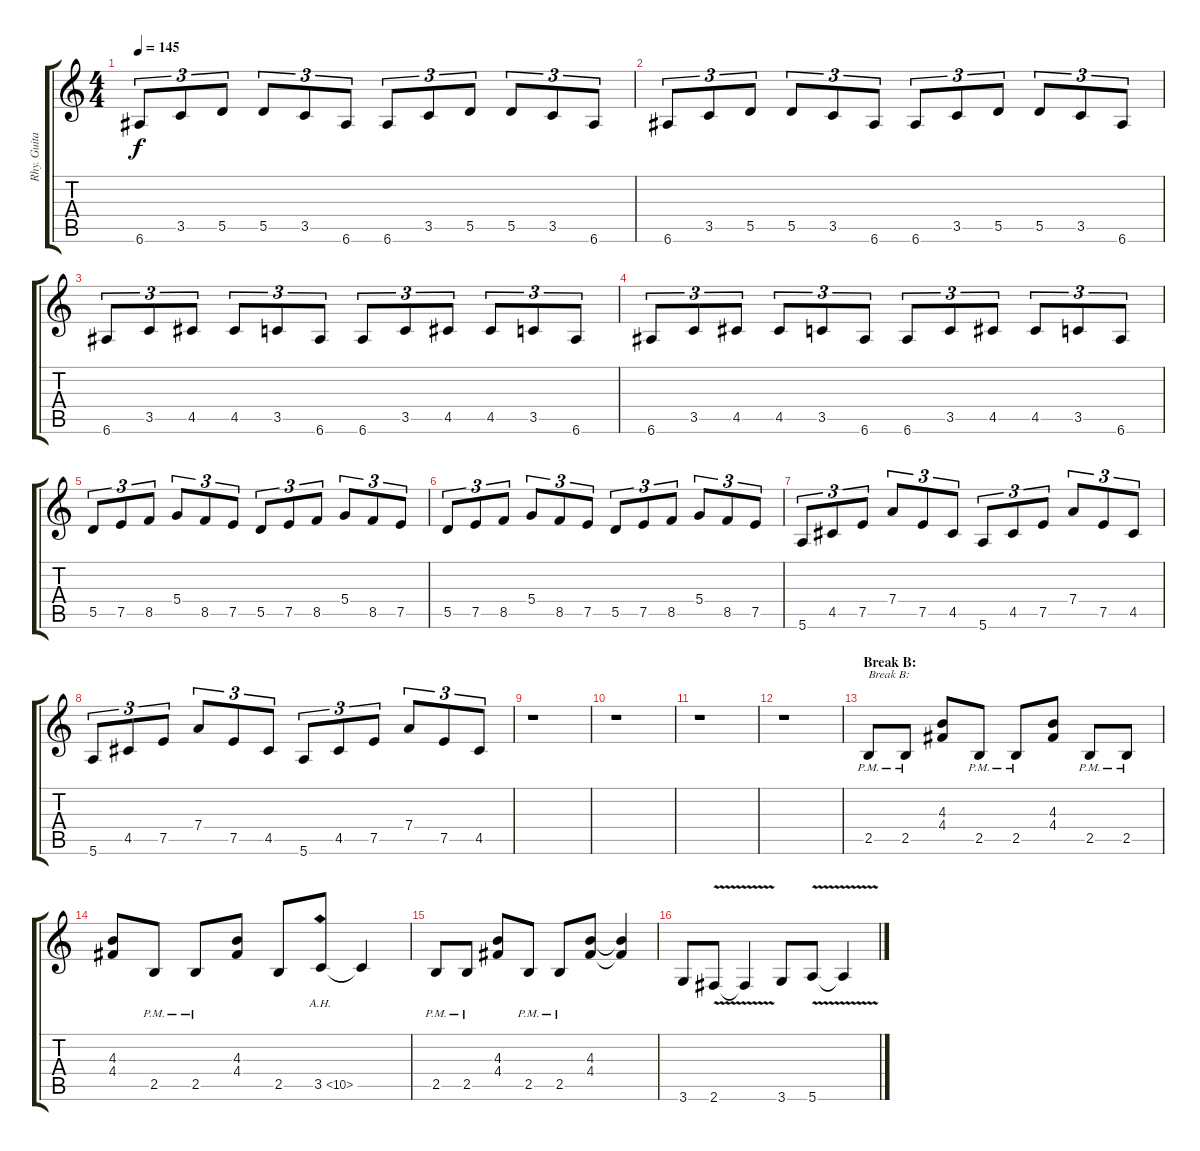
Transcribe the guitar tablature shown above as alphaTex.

\track ("Rhy. Guitar 1" "Rhy. Guita") {instrument distortionguitar}
\staff {score tabs}
\tuning (E4 B3 G3 D3 A2 E2) {hide}
\ts (4 4)
\tempo 145
\clef g2
\ks c
6.6.8{tu (3 2) dy f} 3.5.8{tu (3 2)} 5.5.8{tu (3 2)} 5.5.8{tu (3 2)} 3.5.8{tu (3 2)} 6.6.8{tu (3 2)} 6.6.8{tu (3 2)} 3.5.8{tu (3 2)} 5.5.8{tu (3 2)} 5.5.8{tu (3 2)} 3.5.8{tu (3 2)} 6.6.8{tu (3 2)} |
6.6.8{tu (3 2)} 3.5.8{tu (3 2)} 5.5.8{tu (3 2)} 5.5.8{tu (3 2)} 3.5.8{tu (3 2)} 6.6.8{tu (3 2)} 6.6.8{tu (3 2)} 3.5.8{tu (3 2)} 5.5.8{tu (3 2)} 5.5.8{tu (3 2)} 3.5.8{tu (3 2)} 6.6.8{tu (3 2)} |
6.6.8{tu (3 2)} 3.5.8{tu (3 2)} 4.5.8{tu (3 2)} 4.5.8{tu (3 2)} 3.5.8{tu (3 2)} 6.6.8{tu (3 2)} 6.6.8{tu (3 2)} 3.5.8{tu (3 2)} 4.5.8{tu (3 2)} 4.5.8{tu (3 2)} 3.5.8{tu (3 2)} 6.6.8{tu (3 2)} |
6.6.8{tu (3 2)} 3.5.8{tu (3 2)} 4.5.8{tu (3 2)} 4.5.8{tu (3 2)} 3.5.8{tu (3 2)} 6.6.8{tu (3 2)} 6.6.8{tu (3 2)} 3.5.8{tu (3 2)} 4.5.8{tu (3 2)} 4.5.8{tu (3 2)} 3.5.8{tu (3 2)} 6.6.8{tu (3 2)} |
5.5.8{tu (3 2)} 7.5.8{tu (3 2)} 8.5.8{tu (3 2)} 5.4.8{tu (3 2)} 8.5.8{tu (3 2)} 7.5.8{tu (3 2)} 5.5.8{tu (3 2)} 7.5.8{tu (3 2)} 8.5.8{tu (3 2)} 5.4.8{tu (3 2)} 8.5.8{tu (3 2)} 7.5.8{tu (3 2)} |
5.5.8{tu (3 2)} 7.5.8{tu (3 2)} 8.5.8{tu (3 2)} 5.4.8{tu (3 2)} 8.5.8{tu (3 2)} 7.5.8{tu (3 2)} 5.5.8{tu (3 2)} 7.5.8{tu (3 2)} 8.5.8{tu (3 2)} 5.4.8{tu (3 2)} 8.5.8{tu (3 2)} 7.5.8{tu (3 2)} |
5.6.8{tu (3 2)} 4.5.8{tu (3 2)} 7.5.8{tu (3 2)} 7.4.8{tu (3 2)} 7.5.8{tu (3 2)} 4.5.8{tu (3 2)} 5.6.8{tu (3 2)} 4.5.8{tu (3 2)} 7.5.8{tu (3 2)} 7.4.8{tu (3 2)} 7.5.8{tu (3 2)} 4.5.8{tu (3 2)} |
5.6.8{tu (3 2)} 4.5.8{tu (3 2)} 7.5.8{tu (3 2)} 7.4.8{tu (3 2)} 7.5.8{tu (3 2)} 4.5.8{tu (3 2)} 5.6.8{tu (3 2)} 4.5.8{tu (3 2)} 7.5.8{tu (3 2)} 7.4.8{tu (3 2)} 7.5.8{tu (3 2)} 4.5.8{tu (3 2)} |
r.1 |
r.1 |
r.1 |
r.1 |
\section ("" "Break B:")
2.5{pm}.8{txt "Break B:"} 2.5{pm}.8 (4.3 4.4).8 2.5{pm}.8 2.5{pm}.8 (4.3 4.4).8 2.5{pm}.8 2.5{pm}.8 |
(4.3 4.4).8 2.5{pm}.8 2.5{pm}.8 (4.3 4.4).8 2.5.8 3.5{ah 7}.8 3.5{t}.4 |
2.5{pm}.8 2.5{pm}.8 (4.3 4.4).8 2.5{pm}.8 2.5{pm}.8 (4.3 4.4).8 (4.3{t} 4.4{t}).4 |
3.6.8 2.6{v}.8 2.6{t}.4 3.6.8 5.6{v}.8 5.6{t}.4
